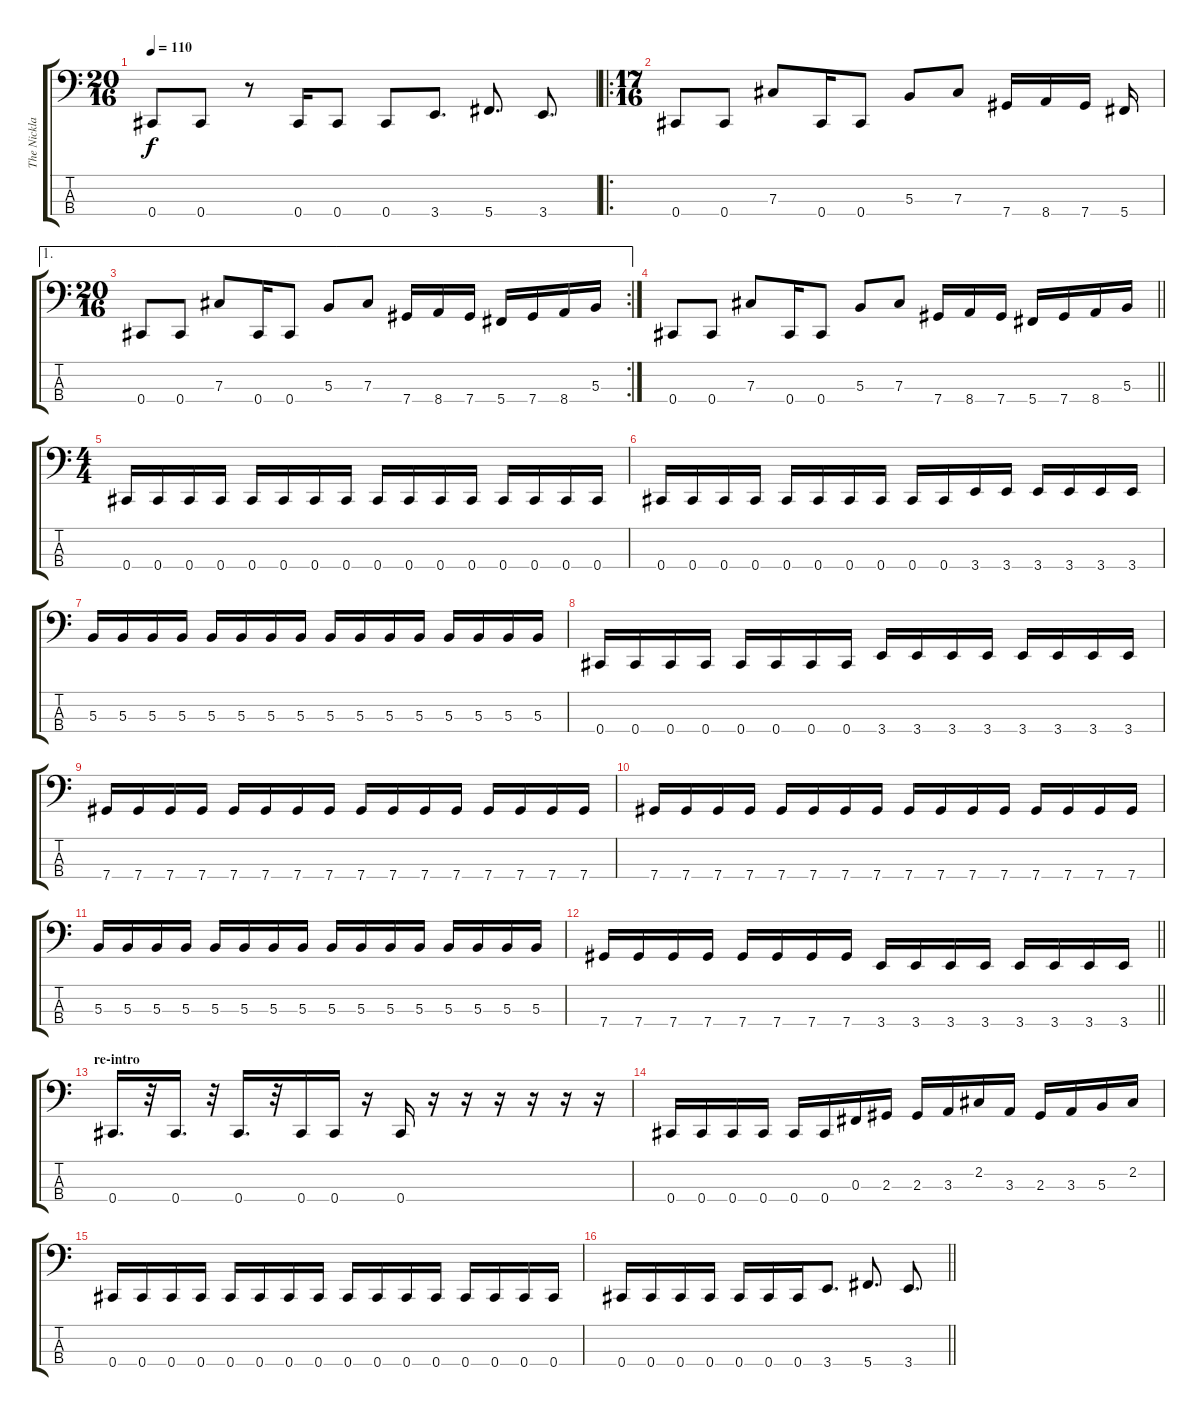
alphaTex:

\track ("The Nicklasson" "The Nickla") {instrument electricbasspick}
\staff {score tabs}
\tuning (E2 B1 Gb1 Db1) {hide}
\ts (20 16)
\tempo 110
\clef f4
\ks c
0.4.8{dy f} 0.4.8 r.8 0.4.16 0.4.8 0.4.8 3.4.8{d} 5.4.8{d} 3.4.8{d} |
\ro
\ts (17 16)
0.4.8 0.4.8 7.3.8 0.4.16 0.4.8 5.3.8 7.3.8 7.4.16 8.4.16 7.4.16 5.4.16 |
\ae 1
\rc 2
\ts (20 16)
0.4.8 0.4.8 7.3.8 0.4.16 0.4.8 5.3.8 7.3.8 7.4.16 8.4.16 7.4.16 5.4.16 7.4.16 8.4.16 5.3.16 |
\barLineRight lightlight
0.4.8 0.4.8 7.3.8 0.4.16 0.4.8 5.3.8 7.3.8 7.4.16 8.4.16 7.4.16 5.4.16 7.4.16 8.4.16 5.3.16 |
\ts (4 4)
\section ("" "")
0.4.16 0.4.16 0.4.16 0.4.16 0.4.16 0.4.16 0.4.16 0.4.16 0.4.16 0.4.16 0.4.16 0.4.16 0.4.16 0.4.16 0.4.16 0.4.16 |
0.4.16 0.4.16 0.4.16 0.4.16 0.4.16 0.4.16 0.4.16 0.4.16 0.4.16 0.4.16 3.4.16 3.4.16 3.4.16 3.4.16 3.4.16 3.4.16 |
5.3.16 5.3.16 5.3.16 5.3.16 5.3.16 5.3.16 5.3.16 5.3.16 5.3.16 5.3.16 5.3.16 5.3.16 5.3.16 5.3.16 5.3.16 5.3.16 |
0.4.16 0.4.16 0.4.16 0.4.16 0.4.16 0.4.16 0.4.16 0.4.16 3.4.16 3.4.16 3.4.16 3.4.16 3.4.16 3.4.16 3.4.16 3.4.16 |
7.4.16 7.4.16 7.4.16 7.4.16 7.4.16 7.4.16 7.4.16 7.4.16 7.4.16 7.4.16 7.4.16 7.4.16 7.4.16 7.4.16 7.4.16 7.4.16 |
7.4.16 7.4.16 7.4.16 7.4.16 7.4.16 7.4.16 7.4.16 7.4.16 7.4.16 7.4.16 7.4.16 7.4.16 7.4.16 7.4.16 7.4.16 7.4.16 |
5.3.16 5.3.16 5.3.16 5.3.16 5.3.16 5.3.16 5.3.16 5.3.16 5.3.16 5.3.16 5.3.16 5.3.16 5.3.16 5.3.16 5.3.16 5.3.16 |
\barLineRight lightlight
7.4.16 7.4.16 7.4.16 7.4.16 7.4.16 7.4.16 7.4.16 7.4.16 3.4.16 3.4.16 3.4.16 3.4.16 3.4.16 3.4.16 3.4.16 3.4.16 |
\section ("" "re-intro")
0.4.16{d} r.32 0.4.16{d} r.32 0.4.16{d} r.32 0.4.16 0.4.16 r.16 0.4.16 r.16 r.16 r.16 r.16 r.16 r.16 |
0.4.16 0.4.16 0.4.16 0.4.16 0.4.16 0.4.16 0.3.16 2.3.16 2.3.16 3.3.16 2.2.16 3.3.16 2.3.16 3.3.16 5.3.16 2.2.16 |
0.4.16 0.4.16 0.4.16 0.4.16 0.4.16 0.4.16 0.4.16 0.4.16 0.4.16 0.4.16 0.4.16 0.4.16 0.4.16 0.4.16 0.4.16 0.4.16 |
\barLineRight lightlight
0.4.16 0.4.16 0.4.16 0.4.16 0.4.16 0.4.16 0.4.16 3.4.8{d} 5.4.8{d} 3.4.8{d}
